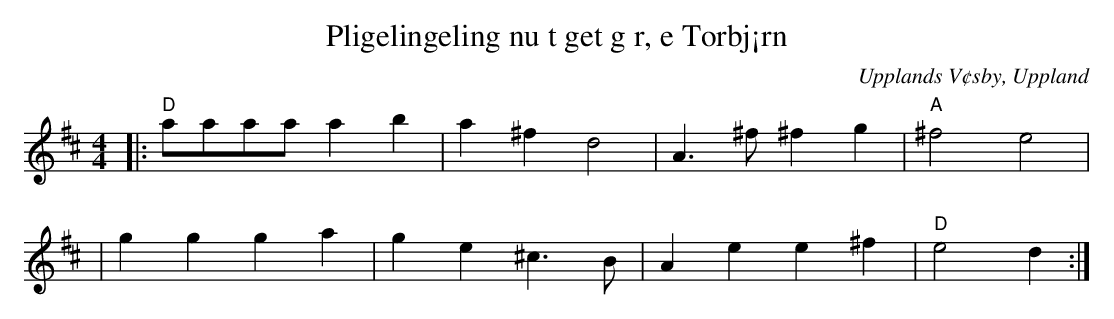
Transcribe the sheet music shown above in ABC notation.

X:1
T:Pligelingeling nu t get g r, e Torbj¡rn
O:Upplands V¢sby, Uppland
M:4/4
L:1/8
K:D
|: "D"aaaa a2 b2 |a2^f2 d4 | A3^f ^f2g2 | "A"^f4 e4 |
| g2g2g2a2 |g2e2^c3B | A2e2e2^f2 | "D"e4 d2 :|
